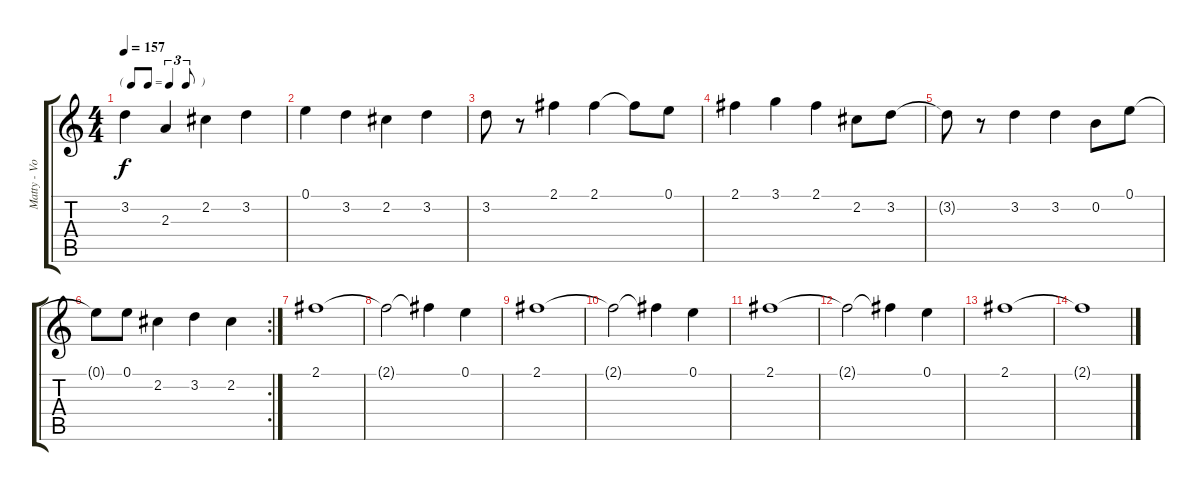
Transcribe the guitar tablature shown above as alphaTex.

\track ("Matty - Vocals" "Matty - Vo") {instrument distortionguitar}
\staff {score tabs}
\tuning (E4 B3 G3 D3 A2 E2) {hide}
\ts (4 4)
\tf triplet8th
\tempo 157
\clef g2
\ks c
3.2.4{dy f} 2.3.4 2.2.4 3.2.4 |
0.1.4 3.2.4 2.2.4 3.2.4 |
3.2.8 r.8 2.1.4 2.1.4 2.1{t}.8 0.1.8 |
2.1.4 3.1.4 2.1.4 2.2.8 3.2.8 |
3.2{t}.8 r.8 3.2.4 3.2.4 0.2.8 0.1.8 |
\rc 2
0.1{t}.8 0.1.8 2.2.4 3.2.4 2.2.4 |
2.1.1 |
2.1{t}.2 2.1{t}.4 0.1.4 |
2.1.1 |
2.1{t}.2 2.1{t}.4 0.1.4 |
2.1.1 |
2.1{t}.2 2.1{t}.4 0.1.4 |
2.1.1 |
2.1{t}.1
